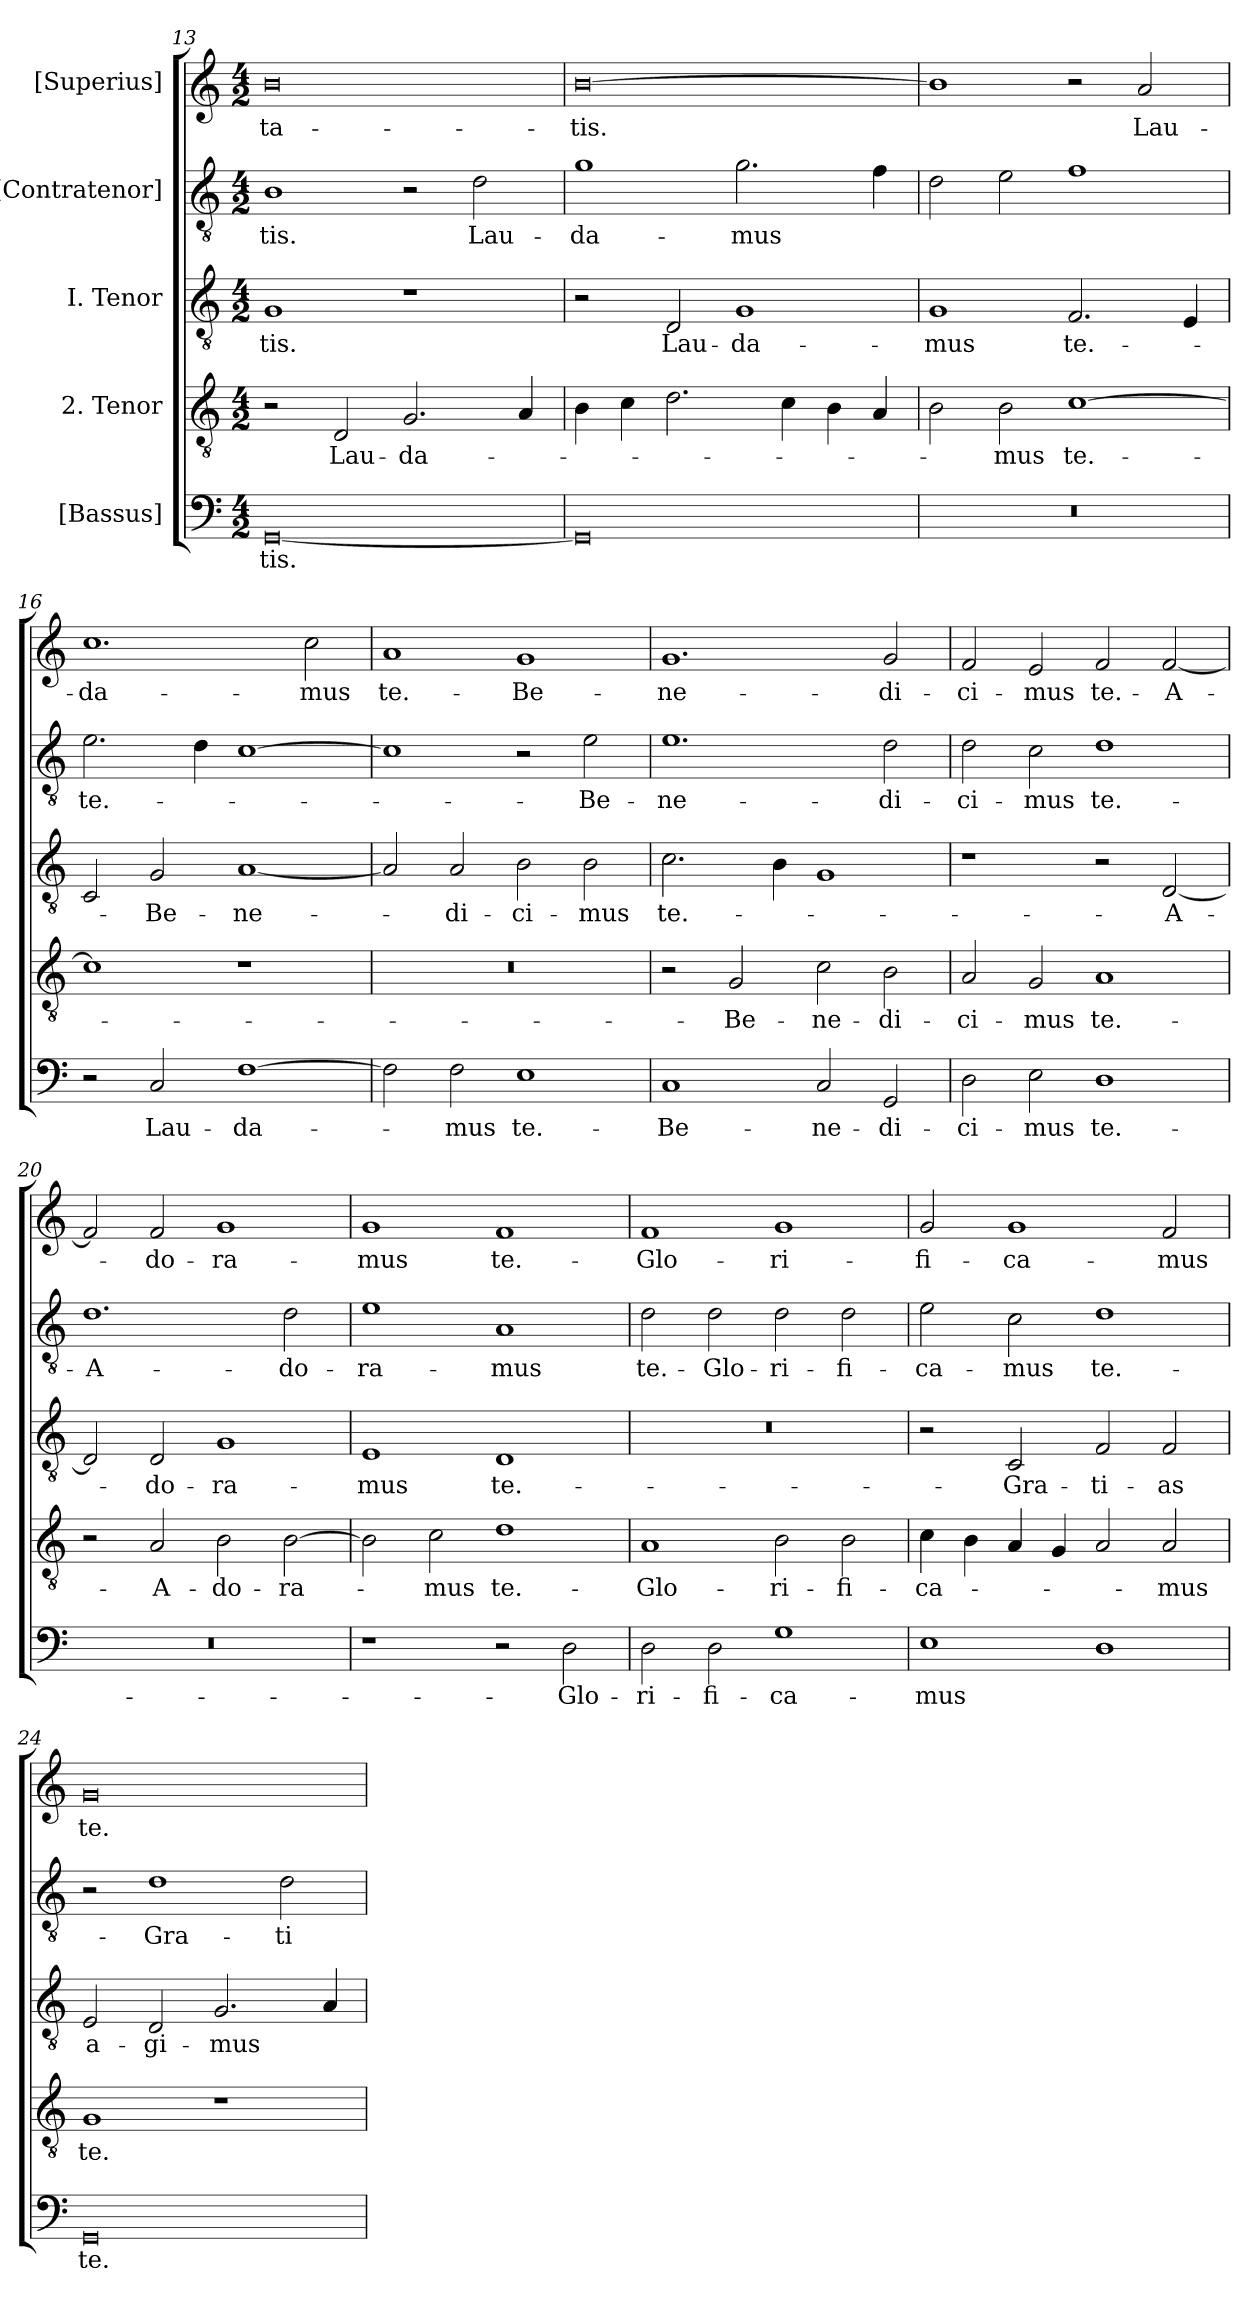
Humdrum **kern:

**kern	**text	**kern	**text	**kern	**text	**kern	**text	**kern	**text
*part5	*part5	*part4	*part4	*part3	*part3	*part2	*part2	*part1	*part1
*staff5	*staff5	*staff4	*staff4	*staff3	*staff3	*staff2	*staff2	*staff1	*staff1
*I"[Bassus]	*	*I"2. Tenor	*	*I"I. Tenor	*	*I"[Contratenor]	*	*I"[Superius]	*
*clefF4	*	*clefGv2	*	*clefGv2	*	*clefGv2	*	*clefG2	*
*k[]	*	*k[]	*	*k[]	*	*k[]	*	*k[]	*
*M4/2	*	*M4/2	*	*M4/2	*	*M4/2	*	*M4/2	*
=13	=13	=13	=13	=13	=13	=13	=13	=13	=13
[0GG/	-tis.	2r	.	1G/	-tis.	1B\	-tis.	0b\	-ta-
.	.	2D/	Lau-	.	.	.	.	.	.
.	.	2.G/	-da-	1r	.	2r	.	.	.
.	.	.	.	.	.	2d\	Lau-	.	.
.	.	4A/	.	.	.	.	.	.	.
=14	=14	=14	=14	=14	=14	=14	=14	=14	=14
0GG/]	.	4B\	.	2r	.	1g\	-da-	[0b\	-tis.
.	.	4c\	.	.	.	.	.	.	.
.	.	2.d\	.	2D/	Lau-	.	.	.	.
.	.	.	.	1G/	-da-	2.g\	-mus	.	.
.	.	4c\	.	.	.	.	.	.	.
.	.	4B\	.	.	.	.	.	.	.
.	.	4A/	.	.	.	4f\	.	.	.
=15	=15	=15	=15	=15	=15	=15	=15	=15	=15
0r	.	2B\	.	1G/	-mus	2d\	.	1b\]	.
.	.	2B\	-mus	.	.	2e\	.	.	.
.	.	[1c\	te.-	2.F/	te.-	1f\	.	2r	.
.	.	.	.	.	.	.	.	2a/	Lau-
.	.	.	.	4E/	.	.	.	.	.
=16	=16	=16	=16	=16	=16	=16	=16	=16	=16
2r	.	1c\]	.	2C/	.	2.e\	te.-	1.cc\	-da-
2C/	Lau-	.	.	2G/	Be-	.	.	.	.
.	.	.	.	.	.	4d\	.	.	.
[1F\	-da-	1r	.	[1A/	-ne-	[1c\	.	.	.
.	.	.	.	.	.	.	.	2cc\	-mus
=17	=17	=17	=17	=17	=17	=17	=17	=17	=17
2F\]	.	0r	.	2A/]	.	1c\]	.	1a/	te.-
2F\	-mus	.	.	2A/	-di-	.	.	.	.
1E\	te.-	.	.	2B\	-ci-	2r	.	1g/	Be-
.	.	.	.	2B\	-mus	2e\	Be-	.	.
=18	=18	=18	=18	=18	=18	=18	=18	=18	=18
1C/	Be-	2r	.	2.c\	te.-	1.e\	-ne-	1.g/	-ne-
.	.	2G/	Be-	.	.	.	.	.	.
.	.	.	.	4B\	.	.	.	.	.
2C/	-ne-	2c\	-ne-	1G/	.	.	.	.	.
2GG/	-di-	2B\	-di-	.	.	2d\	-di-	2g/	-di-
=19	=19	=19	=19	=19	=19	=19	=19	=19	=19
2D\	-ci-	2A/	-ci-	1r	.	2d\	-ci-	2f/	-ci-
2E\	-mus	2G/	-mus	.	.	2c\	-mus	2e/	-mus
1D\	te.-	1A/	te.-	2r	.	1d\	te.-	2f/	te.-
.	.	.	.	[2D/	A-	.	.	[2f/	A-
=20	=20	=20	=20	=20	=20	=20	=20	=20	=20
0r	.	2r	.	2D/]	.	1.d\	A-	2f/]	.
.	.	2A/	A-	2D/	-do-	.	.	2f/	-do-
.	.	2B\	-do-	1G/	-ra-	.	.	1g/	-ra-
.	.	[2B\	-ra-	.	.	2d\	-do-	.	.
=21	=21	=21	=21	=21	=21	=21	=21	=21	=21
1r	.	2B\]	.	1E/	-mus	1e\	-ra-	1g/	-mus
.	.	2c\	-mus	.	.	.	.	.	.
2r	.	1d\	te.-	1D/	te.-	1A/	-mus	1f/	te.-
2D\	Glo-	.	.	.	.	.	.	.	.
=22	=22	=22	=22	=22	=22	=22	=22	=22	=22
2D\	-ri-	1A/	Glo-	0r	.	2d\	te.-	1f/	Glo-
2D\	-fi-	.	.	.	.	2d\	Glo-	.	.
1G\	-ca-	2B\	-ri-	.	.	2d\	-ri-	1g/	-ri-
.	.	2B\	-fi-	.	.	2d\	-fi-	.	.
=23	=23	=23	=23	=23	=23	=23	=23	=23	=23
1E\	-mus	4c\	-ca-	2r	.	2e\	-ca-	2g/	-fi-
.	.	4B\	.	.	.	.	.	.	.
.	.	4A/	.	2C/	Gra-	2c\	-mus	1g/	-ca-
.	.	4G/	.	.	.	.	.	.	.
1D\	.	2A/	.	2F/	-ti-	1d\	te.-	.	.
.	.	2A/	-mus	2F/	-as	.	.	2f/	-mus
=24	=24	=24	=24	=24	=24	=24	=24	=24	=24
0GG/	te.-	1G/	te.-	2E/	a-	2r	.	0g/	te.-
.	.	.	.	2D/	-gi-	1d\	Gra-	.	.
.	.	1r	.	2.G/	-mus	.	.	.	.
.	.	.	.	.	.	2d\	-ti-	.	.
.	.	.	.	4A/	.	.	.	.	.
=	=	=	=	=	=	=	=	=	=
*-	*-	*-	*-	*-	*-	*-	*-	*-	*-
